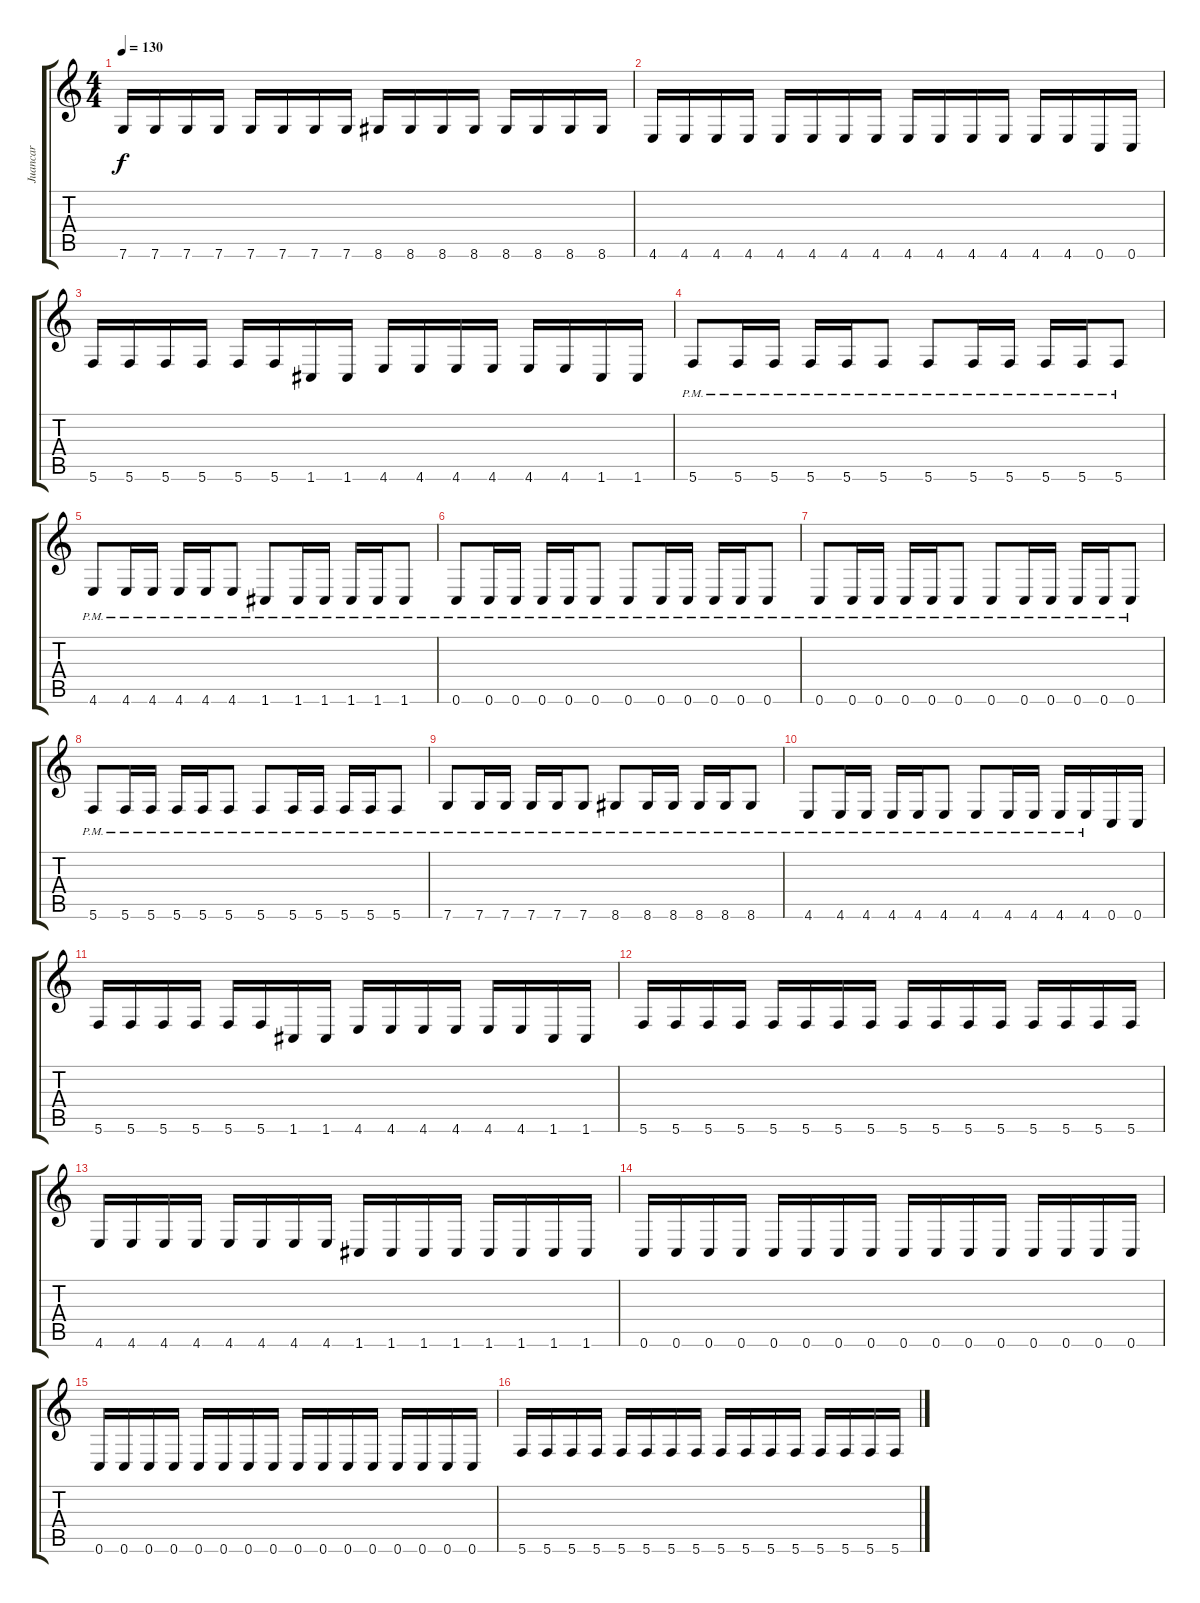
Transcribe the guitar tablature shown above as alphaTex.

\track ("Juancar" "Juancar") {instrument distortionguitar}
\staff {score tabs}
\tuning (C4 G3 Eb3 Bb2 F2 C2) {hide}
\ts (4 4)
\tempo 130
\clef g2
\ks c
7.6.16{dy f} 7.6.16 7.6.16 7.6.16 7.6.16 7.6.16 7.6.16 7.6.16 8.6.16 8.6.16 8.6.16 8.6.16 8.6.16 8.6.16 8.6.16 8.6.16 |
4.6.16 4.6.16 4.6.16 4.6.16 4.6.16 4.6.16 4.6.16 4.6.16 4.6.16 4.6.16 4.6.16 4.6.16 4.6.16 4.6.16 0.6.16 0.6.16 |
5.6.16 5.6.16 5.6.16 5.6.16 5.6.16 5.6.16 1.6.16 1.6.16 4.6.16 4.6.16 4.6.16 4.6.16 4.6.16 4.6.16 1.6.16 1.6.16 |
5.6{pm}.8 5.6{pm}.16 5.6{pm}.16 5.6{pm}.16 5.6{pm}.16 5.6{pm}.8 5.6{pm}.8 5.6{pm}.16 5.6{pm}.16 5.6{pm}.16 5.6{pm}.16 5.6{pm}.8 |
4.6{pm}.8 4.6{pm}.16 4.6{pm}.16 4.6{pm}.16 4.6{pm}.16 4.6{pm}.8 1.6{pm}.8 1.6{pm}.16 1.6{pm}.16 1.6{pm}.16 1.6{pm}.16 1.6{pm}.8 |
0.6{pm}.8 0.6{pm}.16 0.6{pm}.16 0.6{pm}.16 0.6{pm}.16 0.6{pm}.8 0.6{pm}.8 0.6{pm}.16 0.6{pm}.16 0.6{pm}.16 0.6{pm}.16 0.6{pm}.8 |
0.6{pm}.8 0.6{pm}.16 0.6{pm}.16 0.6{pm}.16 0.6{pm}.16 0.6{pm}.8 0.6{pm}.8 0.6{pm}.16 0.6{pm}.16 0.6{pm}.16 0.6{pm}.16 0.6{pm}.8 |
5.6{pm}.8 5.6{pm}.16 5.6{pm}.16 5.6{pm}.16 5.6{pm}.16 5.6{pm}.8 5.6{pm}.8 5.6{pm}.16 5.6{pm}.16 5.6{pm}.16 5.6{pm}.16 5.6{pm}.8 |
7.6{pm}.8 7.6{pm}.16 7.6{pm}.16 7.6{pm}.16 7.6{pm}.16 7.6{pm}.8 8.6{pm}.8 8.6{pm}.16 8.6{pm}.16 8.6{pm}.16 8.6{pm}.16 8.6{pm}.8 |
4.6{pm}.8 4.6{pm}.16 4.6{pm}.16 4.6{pm}.16 4.6{pm}.16 4.6{pm}.8 4.6{pm}.8 4.6{pm}.16 4.6{pm}.16 4.6{pm}.16 4.6{pm}.16 0.6.16 0.6.16 |
5.6.16 5.6.16 5.6.16 5.6.16 5.6.16 5.6.16 1.6.16 1.6.16 4.6.16 4.6.16 4.6.16 4.6.16 4.6.16 4.6.16 1.6.16 1.6.16 |
5.6.16 5.6.16 5.6.16 5.6.16 5.6.16 5.6.16 5.6.16 5.6.16 5.6.16 5.6.16 5.6.16 5.6.16 5.6.16 5.6.16 5.6.16 5.6.16 |
4.6.16 4.6.16 4.6.16 4.6.16 4.6.16 4.6.16 4.6.16 4.6.16 1.6.16 1.6.16 1.6.16 1.6.16 1.6.16 1.6.16 1.6.16 1.6.16 |
0.6.16 0.6.16 0.6.16 0.6.16 0.6.16 0.6.16 0.6.16 0.6.16 0.6.16 0.6.16 0.6.16 0.6.16 0.6.16 0.6.16 0.6.16 0.6.16 |
0.6.16 0.6.16 0.6.16 0.6.16 0.6.16 0.6.16 0.6.16 0.6.16 0.6.16 0.6.16 0.6.16 0.6.16 0.6.16 0.6.16 0.6.16 0.6.16 |
5.6.16 5.6.16 5.6.16 5.6.16 5.6.16 5.6.16 5.6.16 5.6.16 5.6.16 5.6.16 5.6.16 5.6.16 5.6.16 5.6.16 5.6.16 5.6.16
